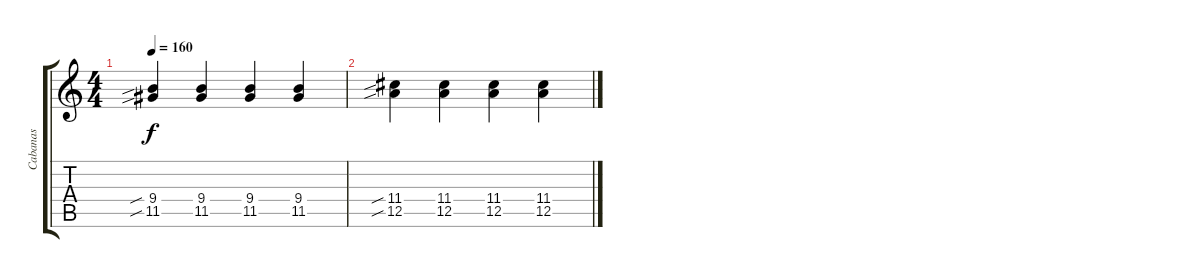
\track ("Cabanas" "Cabanas") {instrument acousticguitarsteel}
\staff {score tabs}
\tuning (E4 B3 G3 D3 A2 E2) {hide}
\ts (4 4)
\tempo 160
\clef g2
\ks c
(9.4{sib} 11.5{sib}).4{dy f} (9.4 11.5).4 (9.4 11.5).4 (9.4 11.5).4 |
(11.4{sib} 12.5{sib}).4 (11.4 12.5).4 (11.4 12.5).4 (11.4 12.5).4
